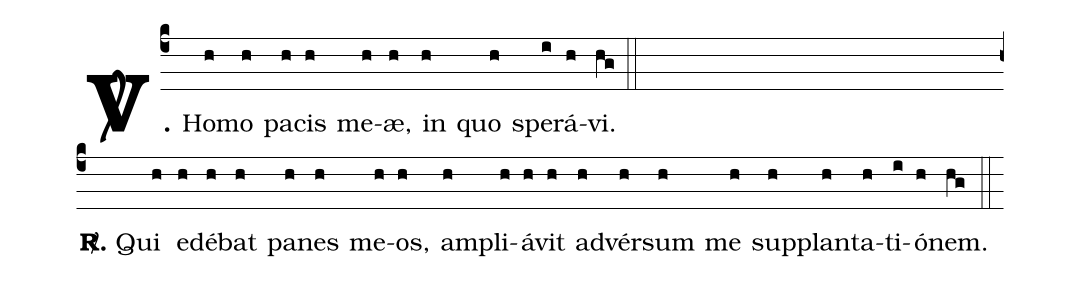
%%
(c4)<b><sp>V/</sp>.</b> Ho(h)mo(h) pa(h)cis(h) me(h)æ,(h) in(h) quo(h) spe(i)rá(h)vi.(hg) (::Z)
<b><sp>R/</sp>.</b> Qui(h) e(h)dé(h)bat(h) pa(h)nes(h) me(h)os,(h) am(h)pli(h)á(h)vit(h) ad(h)vér(h)sum(h) me(h) sup(h)plan(h)ta(h)ti(i)ó(h)nem.(hg) (::)
